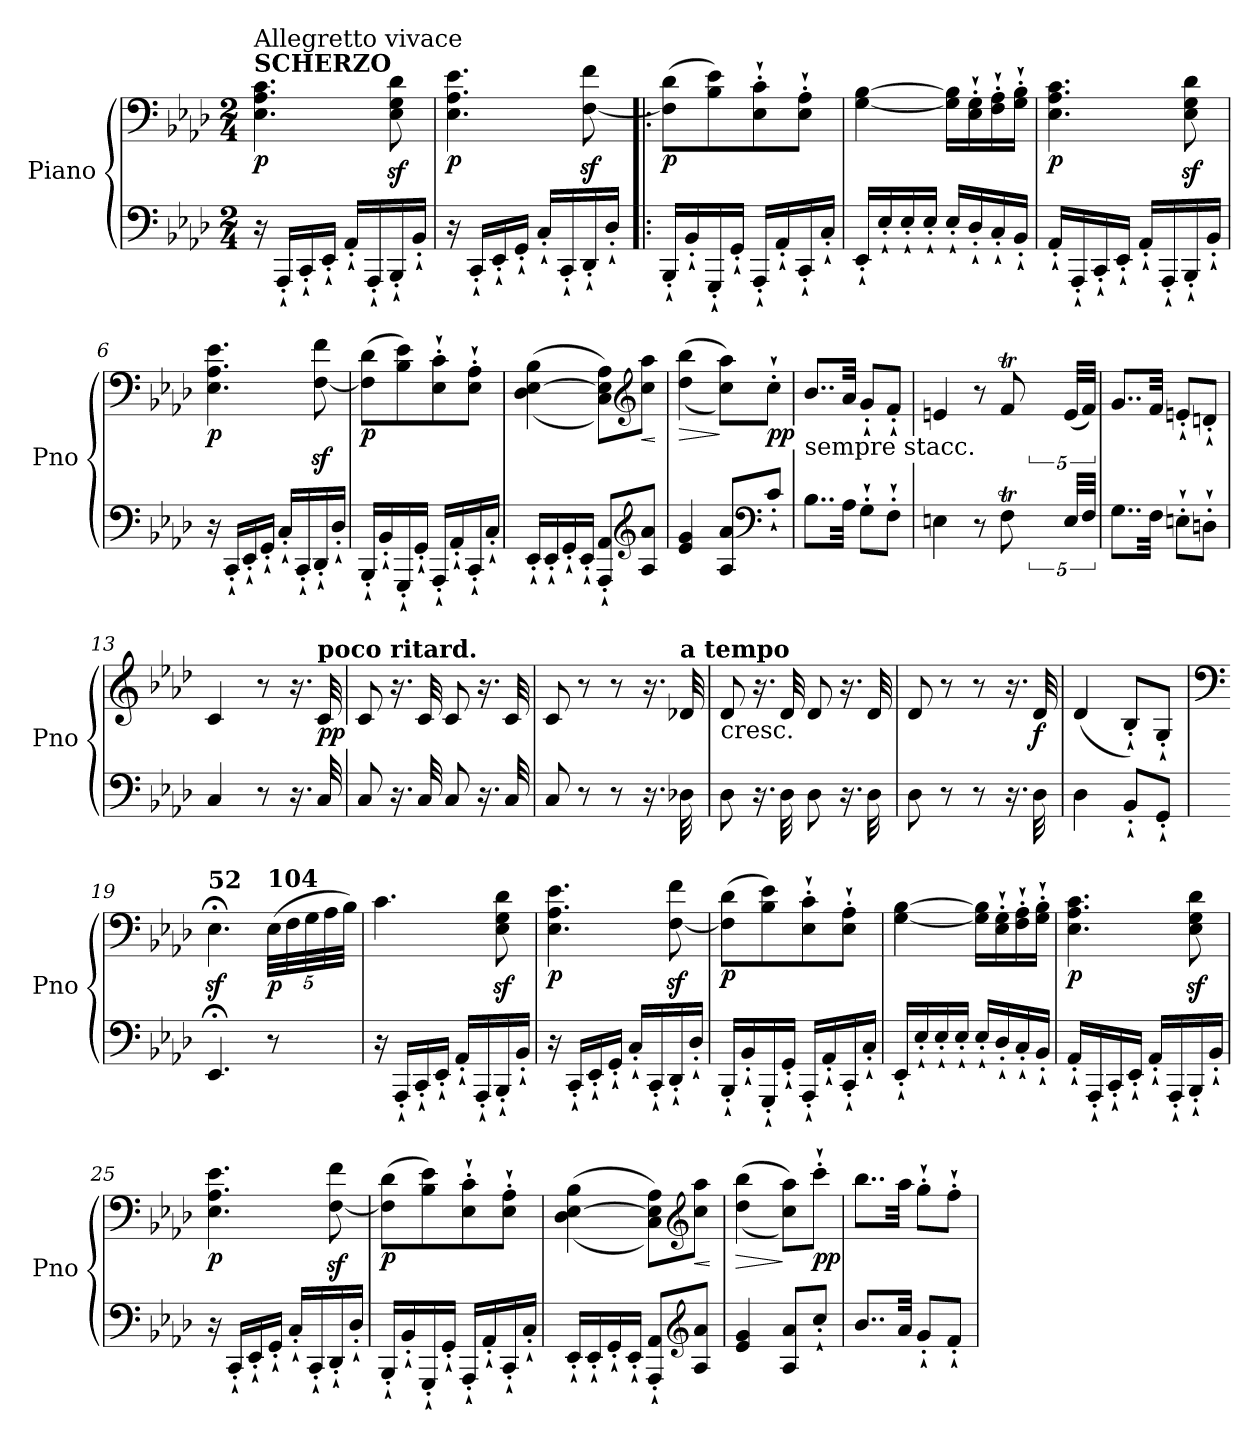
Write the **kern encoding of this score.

**kern	**kern	**dynam
*part1	*part1	*part1
*staff2	*staff1	*staff1/2
*I"Piano	*	*
*I'Pno	*	*
*clefF4	*clefF4	*
*k[b-e-a-d-]	*k[b-e-a-d-]	*
*A-:	*A-:	*
*M2/4	*M2/4	*
=1	=1	=1
!	!LO:TX:a:B:t=SCHERZO	!
!	!LO:TX:a:t=Allegretto vivace	!
!	!	!LO:DY:b
16r	4.E-\ 4.A-\ 4.c\	p
16AAA-'`/LL	.	.
16CC'`/	.	.
16EE-'`/JJ	.	.
16AA-'`/LL	.	.
16AAA-'`/	.	.
16BBB-'`/	8E-\z< 8G\z< 8d-\z<	.
16BB-'`/JJ	.	.
=2	=2	=2
!	!	!LO:DY:b
16r	4.E-\ 4.A-\ 4.e-\	p
16CC'`/LL	.	.
16EE-'`/	.	.
16GG'`/JJ	.	.
16C'`/LL	.	.
16CC'`/	.	.
16DD-'`/	[8F\z< 8f\z<	.
16D-'`/JJ	.	.
=3!|:	=3!|:	=3!|:
!	!	!LO:DY:b
16BBB-'`/LL	(>8F\] 8d-\L	p
16BB-'`/	.	.
16GGG'`/	8B-\ 8e-\)	.
16GG'`/JJ	.	.
16AAA-'`/LL	8E-\'` 8c\'`	.
16AA-'`/	.	.
16CC'`/	8E-\'` 8A-\'`J	.
16C'`/JJ	.	.
=4	=4	=4
16EE-'`/LL	[4G\ [4B-\	.
16E-'`/	.	.
16E-'`/	.	.
16E-'`/JJ	.	.
16E-'`/LL	16G\] 16B-\]LL	.
16D-'`/	16E-\'` 16G\'`	.
16C'`/	16F\'` 16A-\'`	.
16BB-'`/JJ	16G\'` 16B-\'`JJ	.
=5	=5	=5
!	!	!LO:DY:b
16AA-'`/LL	4.E-\ 4.A-\ 4.c\	p
16AAA-'`/	.	.
16CC'`/	.	.
16EE-'`/JJ	.	.
16AA-'`/LL	.	.
16AAA-'`/	.	.
16BBB-'`/	8E-\z< 8G\z< 8d-\z<	.
16BB-'`/JJ	.	.
!!LO:LB:g=z
=6	=6	=6
!	!	!LO:DY:b
16r	4.E-\ 4.A-\ 4.e-\	p
16CC'`/LL	.	.
16EE-'`/	.	.
16GG'`/JJ	.	.
16C'`/LL	.	.
16CC'`/	.	.
16DD-'`/	[8F\z< 8f\z<	.
16D-'`/JJ	.	.
=7	=7	=7
!	!	!LO:DY:b
16BBB-'`/LL	(>8F\] 8d-\L	p
16BB-'`/	.	.
16GGG'`/	8B-\ 8e-\)	.
16GG'`/JJ	.	.
16AAA-'`/LL	8E-\'` 8c\'`	.
16AA-'`/	.	.
16CC'`/	8E-\'` 8A-\'`J	.
16C'`/JJ	.	.
=8	=8	=8
16EE-'`/LL	(<(<4D-\ [4E-\ 4B-\	.
16EE-'`/	.	.
16GG'`/	.	.
16EE-'`/JJ	.	.
8AAA-/'` 8AA-/'`L	8C\ 8E-\] 8A-\L))	.
*clefG2	*clefG2	*
!	!	!LO:HP:b
8A-/ 8a-/J	8cc\ 8aa-\J	<
.	.	[
=9	=9	=9
!	!	!LO:HP:b
4e-/ 4g/	(>(>4dd-\ 4bb-\	>
8A-/ 8a-/L	8cc\ 8aa-\L))	]
*clefF4	*	*
!	!	!LO:DY:b
8c'`/J	8cc'`\J	pp
=10	=10	=10
!	!LO:TX:b:t=sempre stacc.	!
8..B-\L	8..b-/L	.
32A-\Jkk	32a-/Jkk	.
8G'`\L	8g'`/L	.
8F'`\J	8f'`/J	.
=11	=11	=11
*^	*^	*
4En\	5%2ryy	4en/	5%2ryy	.
8r	.	8r	.	.
8FT\	.	8fT/	.	.
*	*Xtuplet	*	*Xtuplet	*
.	40GLLyy	.	40gLLyy	.
.	40FJJyy	.	40fJJyy	.
.	40E/LL	.	(>40e/LL	.
.	40F/JJ	.	40f/JJ)	.
*v	*v	*	*	*
*	*v	*v	*
!!LO:LB:g=z
=12	=12	=12
8..G\L	8..g/L	.
32F\Jkk	32f/Jkk	.
8En'`\L	8en'`/L	.
8Dn'`\J	8dn'`/J	.
=13	=13	=13
4C/	4c/	.
8r	8r	.
16.r	16.r	.
!	!LO:TX:a:B:t=poco ritard.	!
!	!	!LO:DY:b
32C/	32c/	pp
=14	=14	=14
8C/	8c/	.
16.r	16.r	.
32C/	32c/	.
8C/	8c/	.
16.r	16.r	.
32C/	32c/	.
=15	=15	=15
8C/	8c/	.
8r	8r	.
8r	8r	.
16.r	16.r	.
!	!LO:TX:a:B:t=a tempo	!
32D-X\	32d-X/	.
=16	=16	=16
!	!LO:TX:b:t=cresc.	!
8D-\	8d-/	.
16.r	16.r	.
32D-\	32d-/	.
8D-\	8d-/	.
16.r	16.r	.
32D-\	32d-/	.
=17	=17	=17
8D-\	8d-/	.
8r	8r	.
8r	8r	.
16.r	16.r	.
!	!	!LO:DY:b
32D-\	32d-/	f
!!LO:LB:g=z
=18	=18	=18
4D-\	(<4d-/	.
8BB-'`/L	8B-'`/L)	.
8GG'`/J	8G'`/J	.
=19	=19	=19
*	*clefF4	*
!	!LO:TX:a:B:t=52	!
4.EE-;</	4.E-z<;<\	.
*	*tuplet	*
*	*Xbrackettup	*
!	!LO:TX:a:B:t=104	!
!	!	!LO:DY:b
8r	(>40E-\LLL	p
.	40F\	.
.	40G\	.
.	40A-\	.
.	40B-\JJJ)	.
=20	=20	=20
16r	4.c\	.
16AAA-'`/LL	.	.
16CC'`/	.	.
16EE-'`/JJ	.	.
16AA-'`/LL	.	.
16AAA-'`/	.	.
16BBB-'`/	8E-\z< 8G\z< 8d-\z<	.
16BB-'`/JJ	.	.
=21	=21	=21
!	!	!LO:DY:b
16r	4.E-\ 4.A-\ 4.e-\	p
16CC'`/LL	.	.
16EE-'`/	.	.
16GG'`/JJ	.	.
16C'`/LL	.	.
16CC'`/	.	.
16DD-'`/	[8F\z< 8f\z<	.
16D-'`/JJ	.	.
=22	=22	=22
!	!	!LO:DY:b
16BBB-'`/LL	(>8F\] 8d-\L	p
16BB-'`/	.	.
16GGG'`/	8B-\ 8e-\)	.
16GG'`/JJ	.	.
16AAA-'`/LL	8E-\'` 8c\'`	.
16AA-'`/	.	.
16CC'`/	8E-\'` 8A-\'`J	.
16C'`/JJ	.	.
!!LO:LB:g=z
=23	=23	=23
16EE-'`/LL	[4G\ [4B-\	.
16E-'`/	.	.
16E-'`/	.	.
16E-'`/JJ	.	.
16E-'`/LL	16G\] 16B-\]LL	.
16D-'`/	16E-\'` 16G\'`	.
16C'`/	16F\'` 16A-\'`	.
16BB-'`/JJ	16G\'` 16B-\'`JJ	.
=24	=24	=24
!	!	!LO:DY:b
16AA-'`/LL	4.E-\ 4.A-\ 4.c\	p
16AAA-'`/	.	.
16CC'`/	.	.
16EE-'`/JJ	.	.
16AA-'`/LL	.	.
16AAA-'`/	.	.
16BBB-'`/	8E-\z< 8G\z< 8d-\z<	.
16BB-'`/JJ	.	.
=25	=25	=25
!	!	!LO:DY:b
16r	4.E-\ 4.A-\ 4.e-\	p
16CC'`/LL	.	.
16EE-'`/	.	.
16GG'`/JJ	.	.
16C'`/LL	.	.
16CC'`/	.	.
16DD-'`/	[8F\z< 8f\z<	.
16D-'`/JJ	.	.
=26	=26	=26
!	!	!LO:DY:b
16BBB-'`/LL	(>8F\] 8d-\L	p
16BB-'`/	.	.
16GGG'`/	8B-\ 8e-\)	.
16GG'`/JJ	.	.
16AAA-'`/LL	8E-\'` 8c\'`	.
16AA-'`/	.	.
16CC'`/	8E-\'` 8A-\'`J	.
16C'`/JJ	.	.
=27	=27	=27
16EE-'`/LL	(<(<4D-\ [4E-\ 4B-\	.
16EE-'`/	.	.
16GG'`/	.	.
16EE-'`/JJ	.	.
8AAA-/'` 8AA-/'`L	8C\ 8E-\] 8A-\L))	.
*clefG2	*clefG2	*
!	!	!LO:HP:b
8A-/ 8a-/J	8cc\ 8aa-\J	<
.	.	[
!!LO:PB:g=z
=28	=28	=28
!	!	!LO:HP:b
4e-/ 4g/	(>(>4dd-\ 4bb-\	>
8A-/ 8a-/L	8cc\ 8aa-\L))	]
!	!	!LO:DY:b
8cc'`/J	8ccc'`\J	pp
=29	=29	=29
8..b-/L	8..bb-\L	.
32a-/Jkk	32aa-\Jkk	.
8g'`/L	8gg'`\L	.
8f'`/J	8ff'`\J	.
=	=	=
*-	*-	*-
